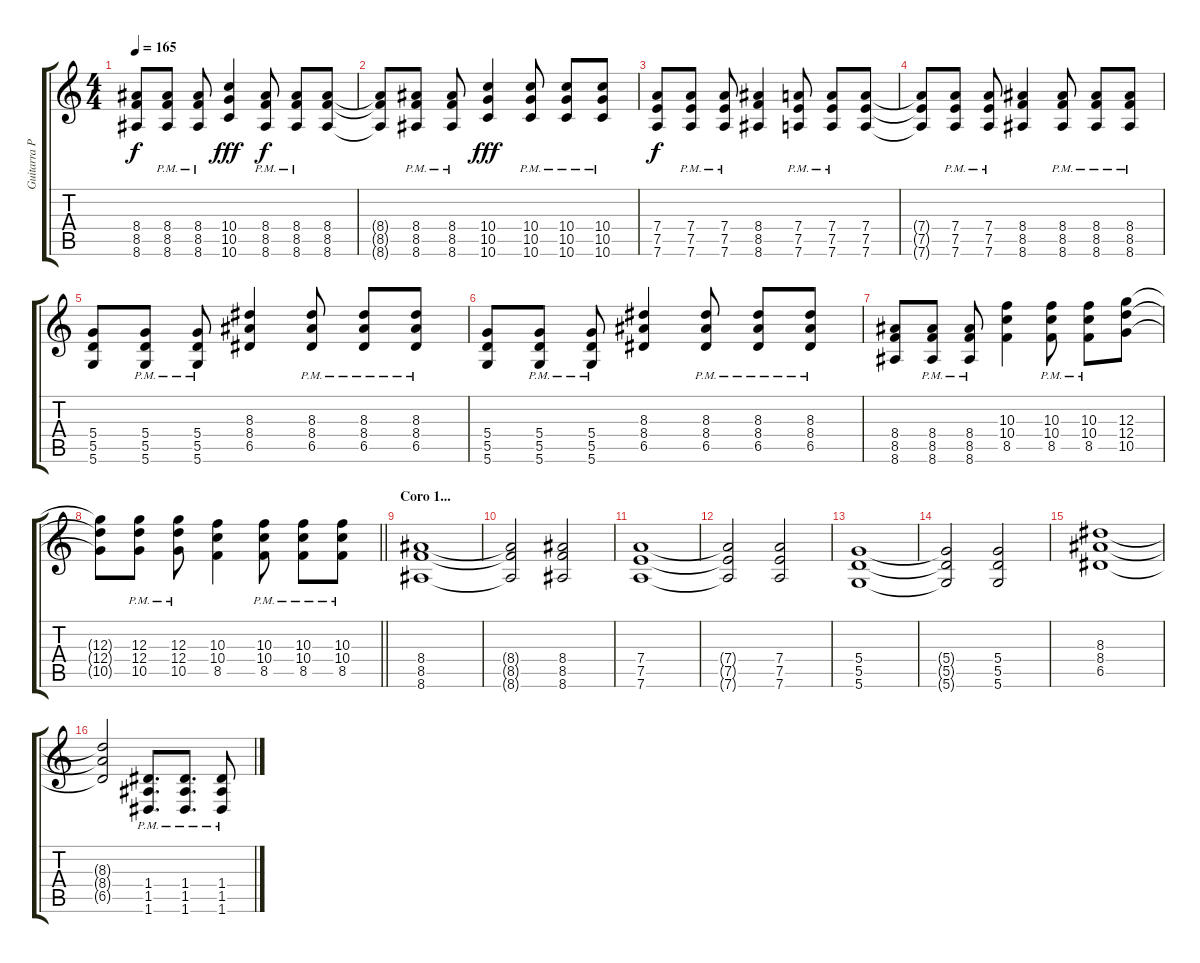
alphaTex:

\track ("Guitarra Principal" "Guitarra P") {instrument distortionguitar}
\staff {score tabs}
\tuning (E4 B3 G3 D3 A2 D2) {hide}
\ts (4 4)
\tempo 165
\clef g2
\ks c
(8.4 8.5 8.6).8{dy f} (8.4{pm} 8.5{pm} 8.6{pm}).8 (8.4{pm} 8.5{pm} 8.6{pm}).8 (10.4 10.5 10.6).4{dy fff} (8.4{pm} 8.5{pm} 8.6{pm}).8{dy f} (8.4{pm} 8.5{pm} 8.6{pm}).8 (8.4 8.5 8.6).8 |
(8.4{t} 8.5{t} 8.6{t}).8 (8.4{pm} 8.5{pm} 8.6{pm}).8 (8.4{pm} 8.5{pm} 8.6{pm}).8 (10.4 10.5 10.6).4{dy fff} (10.4{pm} 10.5{pm} 10.6{pm}).8 (10.4{pm} 10.5{pm} 10.6{pm}).8 (10.4{pm} 10.5{pm} 10.6{pm}).8 |
(7.4 7.5 7.6).8{dy f} (7.4{pm} 7.5{pm} 7.6{pm}).8 (7.4{pm} 7.5{pm} 7.6{pm}).8 (8.4 8.5 8.6).4 (7.4{pm} 7.5{pm} 7.6{pm}).8 (7.4{pm} 7.5{pm} 7.6{pm}).8 (7.4 7.5 7.6).8 |
(7.4{t} 7.5{t} 7.6{t}).8 (7.4{pm} 7.5{pm} 7.6{pm}).8 (7.4{pm} 7.5{pm} 7.6{pm}).8 (8.4 8.5 8.6).4 (8.4{pm} 8.5{pm} 8.6{pm}).8 (8.4{pm} 8.5{pm} 8.6{pm}).8 (8.4{pm} 8.5{pm} 8.6{pm}).8 |
(5.4 5.5 5.6).8 (5.4{pm} 5.5{pm} 5.6{pm}).8 (5.4{pm} 5.5{pm} 5.6{pm}).8 (8.3 8.4 6.5).4 (8.3{pm} 8.4{pm} 6.5{pm}).8 (8.3{pm} 8.4{pm} 6.5{pm}).8 (8.3{pm} 8.4{pm} 6.5{pm}).8 |
(5.4 5.5 5.6).8 (5.4{pm} 5.5{pm} 5.6{pm}).8 (5.4{pm} 5.5{pm} 5.6{pm}).8 (8.3 8.4 6.5).4 (8.3{pm} 8.4{pm} 6.5{pm}).8 (8.3{pm} 8.4{pm} 6.5{pm}).8 (8.3{pm} 8.4{pm} 6.5{pm}).8 |
(8.4 8.5 8.6).8 (8.4{pm} 8.5{pm} 8.6{pm}).8 (8.4{pm} 8.5{pm} 8.6{pm}).8 (10.3 10.4 8.5).4 (10.3{pm} 10.4{pm} 8.5{pm}).8 (10.3{pm} 10.4{pm} 8.5{pm}).8 (12.3 12.4 10.5).8 |
\barLineRight lightlight
(12.3{t} 12.4{t} 10.5{t}).8 (12.3{pm} 12.4{pm} 10.5{pm}).8 (12.3{pm} 12.4{pm} 10.5{pm}).8 (10.3 10.4 8.5).4 (10.3{pm} 10.4{pm} 8.5{pm}).8 (10.3{pm} 10.4{pm} 8.5{pm}).8 (10.3{pm} 10.4{pm} 8.5{pm}).8 |
\section ("" "Coro 1...")
(8.4 8.5 8.6).1 |
(8.4{t} 8.5{t} 8.6{t}).2 (8.4 8.5 8.6).2 |
(7.4 7.5 7.6).1 |
(7.4{t} 7.5{t} 7.6{t}).2 (7.4 7.5 7.6).2 |
(5.4 5.5 5.6).1 |
(5.4{t} 5.5{t} 5.6{t}).2 (5.4 5.5 5.6).2 |
(8.3 8.4 6.5).1 |
(8.3{t} 8.4{t} 6.5{t}).2 (1.4{pm} 1.5{pm} 1.6{pm}).8{d} (1.4{pm} 1.5{pm} 1.6{pm}).8{d} (1.4{pm} 1.5{pm} 1.6{pm}).8
